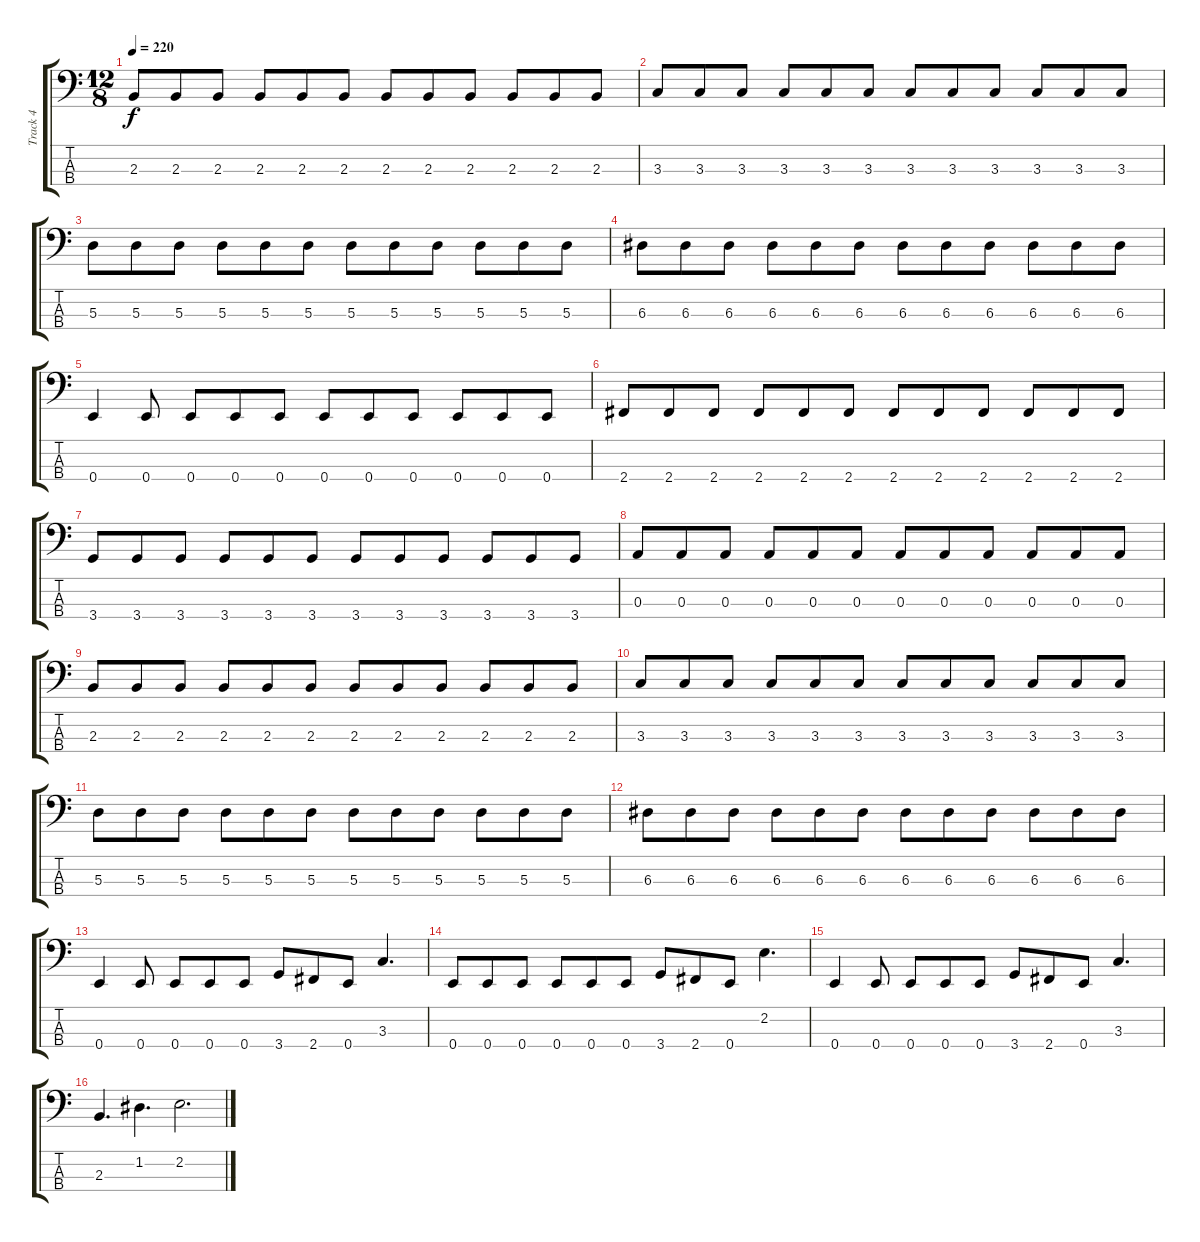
\track ("Track 4" "Track 4") {instrument electricbasspick}
\staff {score tabs}
\tuning (G2 D2 A1 E1) {hide}
\ts (12 8)
\tempo 220
\clef f4
\ks c
2.3.8{dy f} 2.3.8 2.3.8 2.3.8 2.3.8 2.3.8 2.3.8 2.3.8 2.3.8 2.3.8 2.3.8 2.3.8 |
3.3.8 3.3.8 3.3.8 3.3.8 3.3.8 3.3.8 3.3.8 3.3.8 3.3.8 3.3.8 3.3.8 3.3.8 |
5.3.8 5.3.8 5.3.8 5.3.8 5.3.8 5.3.8 5.3.8 5.3.8 5.3.8 5.3.8 5.3.8 5.3.8 |
6.3.8 6.3.8 6.3.8 6.3.8 6.3.8 6.3.8 6.3.8 6.3.8 6.3.8 6.3.8 6.3.8 6.3.8 |
0.4.4 0.4.8 0.4.8 0.4.8 0.4.8 0.4.8 0.4.8 0.4.8 0.4.8 0.4.8 0.4.8 |
2.4.8 2.4.8 2.4.8 2.4.8 2.4.8 2.4.8 2.4.8 2.4.8 2.4.8 2.4.8 2.4.8 2.4.8 |
3.4.8 3.4.8 3.4.8 3.4.8 3.4.8 3.4.8 3.4.8 3.4.8 3.4.8 3.4.8 3.4.8 3.4.8 |
0.3.8 0.3.8 0.3.8 0.3.8 0.3.8 0.3.8 0.3.8 0.3.8 0.3.8 0.3.8 0.3.8 0.3.8 |
2.3.8 2.3.8 2.3.8 2.3.8 2.3.8 2.3.8 2.3.8 2.3.8 2.3.8 2.3.8 2.3.8 2.3.8 |
3.3.8 3.3.8 3.3.8 3.3.8 3.3.8 3.3.8 3.3.8 3.3.8 3.3.8 3.3.8 3.3.8 3.3.8 |
5.3.8 5.3.8 5.3.8 5.3.8 5.3.8 5.3.8 5.3.8 5.3.8 5.3.8 5.3.8 5.3.8 5.3.8 |
6.3.8 6.3.8 6.3.8 6.3.8 6.3.8 6.3.8 6.3.8 6.3.8 6.3.8 6.3.8 6.3.8 6.3.8 |
0.4.4 0.4.8 0.4.8 0.4.8 0.4.8 3.4.8 2.4.8 0.4.8 3.3.4{d} |
0.4.8 0.4.8 0.4.8 0.4.8 0.4.8 0.4.8 3.4.8 2.4.8 0.4.8 2.2.4{d} |
0.4.4 0.4.8 0.4.8 0.4.8 0.4.8 3.4.8 2.4.8 0.4.8 3.3.4{d} |
2.3.4{d} 1.2.4{d} 2.2.2{d}
